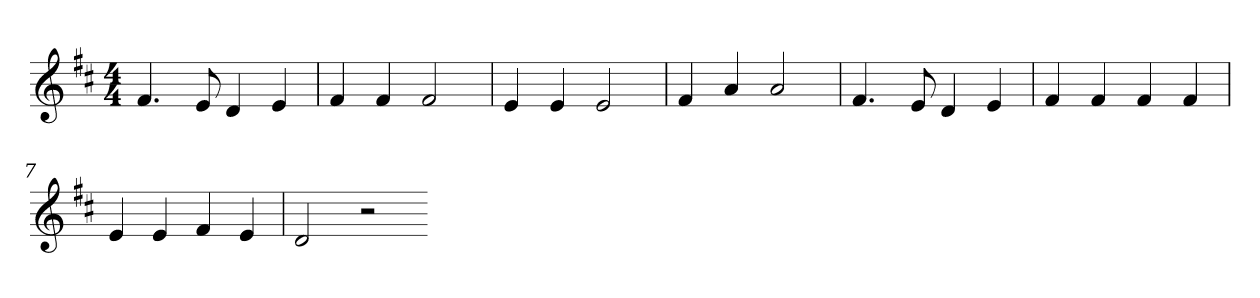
**kern
*part1
*staff1
*k[f#c#]
*D:
*M4/4
=1
4.f#
8e
4d
4e
=2
4f#
4f#
2f#
=3
4e
4e
2e
=4
4f#
4a
2a
=5
4.f#
8e
4d
4e
=6
4f#
4f#
4f#
4f#
=7
4e
4e
4f#
4e
=8
2d
2r
=-
*-
